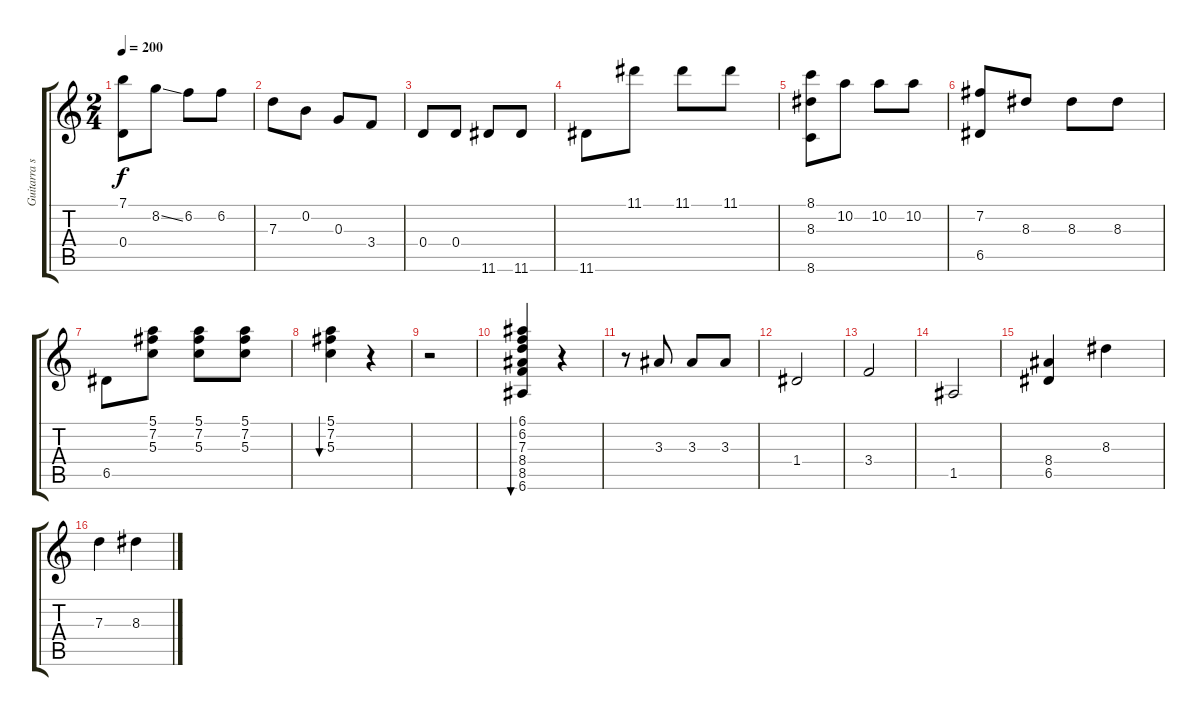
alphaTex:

\track ("Guitarra solo" "Guitarra s") {instrument distortionguitar}
\staff {score tabs}
\tuning (E4 B3 G3 D3 A2 E2) {hide}
\ts (2 4)
\tempo 200
\clef g2
\ks c
(7.1 0.4).8{dy f} 8.2{ss}.8 6.2.8 6.2.8 |
7.3.8 0.2.8 0.3.8 3.4.8 |
0.4.8 0.4.8 11.6.8 11.6.8 |
11.6.8 11.1.8 11.1.8 11.1.8 |
(8.1 8.3 8.6).8 10.2.8 10.2.8 10.2.8 |
(7.2 6.5).8 8.3.8 8.3.8 8.3.8 |
6.5.8 (5.1 7.2 5.3).8 (5.1 7.2 5.3).8 (5.1 7.2 5.3).8 |
(5.1 7.2 5.3).4{bu 120} r.4 |
r.2 |
(6.1 6.2 7.3 8.4 8.5 6.6).4{bu 60} r.4 |
r.8 3.3.8 3.3.8 3.3.8 |
1.4.2 |
3.4.2 |
1.5.2 |
(8.4 6.5).4 8.3.4 |
7.3.4 8.3.4
